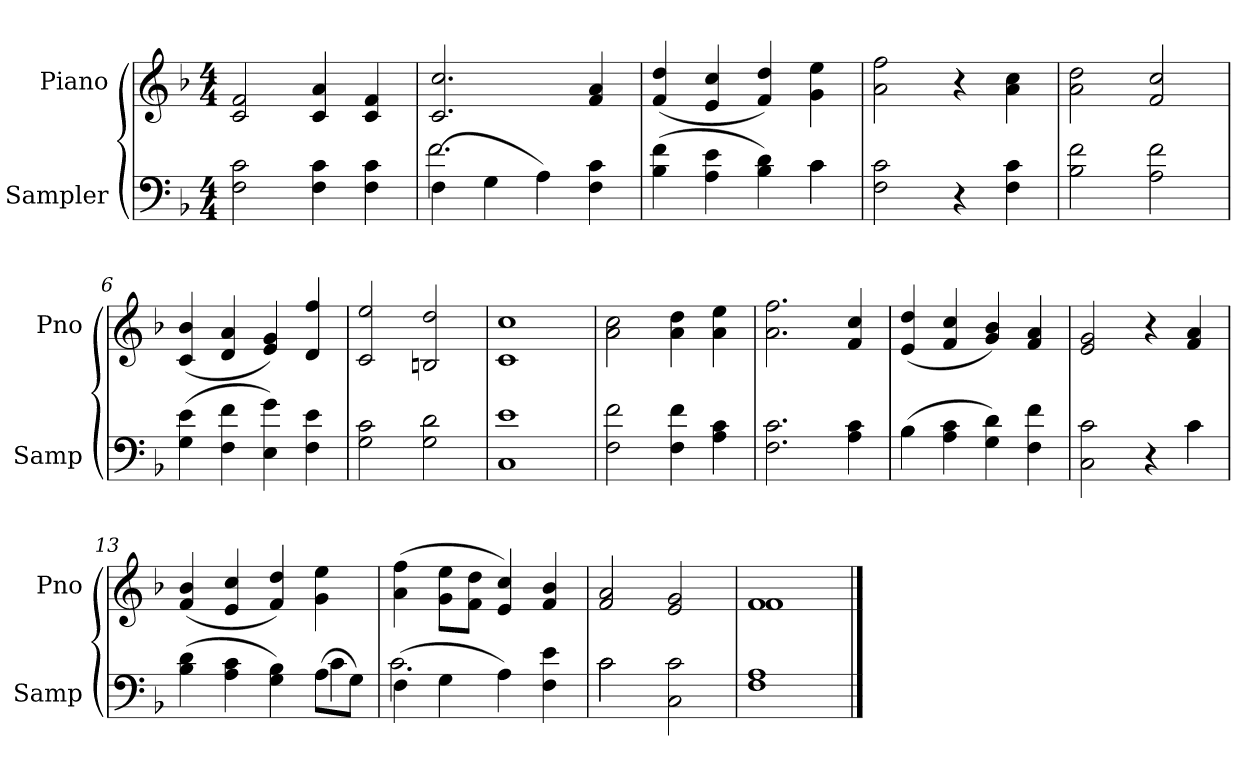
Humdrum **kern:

**kern	**kern
*part2	*part1
*staff2	*staff1
*I"Sampler	*I"Piano
*I'Samp	*I'Pno
*clefF4	*clefG2
*k[b-]	*k[b-]
*F:	*F:
*M4/4	*M4/4
=1	=1
2F 2c	2c 2f
4F 4c	4c 4a
4F 4c	4c 4f
=2	=2
*^	*
(4F\	2.f	2.c 2.cc
4G\	.	.
4A\)	.	.
4F 4c	4ryy	4f 4a
=3	=3	=3
(4B- 4f	2.ryy	(4f 4dd
4A 4e	.	4e 4cc
4B- 4d)	.	4f 4dd)
4c\	4c	4g 4ee
*v	*v	*
=4	=4
2F 2c	2a 2ff
4r	4r
4F 4c	4a 4cc
=5	=5
2B- 2f	2a 2dd
2A 2f	2f 2cc
=6	=6
(4G 4e	(4c 4b-
4F 4f	4d 4a
4E 4g)	4e 4g)
4F 4e	4d 4ff
=7	=7
2G 2c	2c 2ee
2G 2d	2Bn 2dd
=8	=8
1C 1e	1c 1cc
=9	=9
2F 2f	2a 2cc
4F 4f	4a 4dd
4A 4c	4a 4ee
=10	=10
2.F 2.c	2.a 2.ff
4A 4c	4f 4cc
=11	=11
*^	*
(4B-\	4B-	(4e 4dd
4A 4c	2.ryy	4f 4cc
4G 4d)	.	4g 4b-)
4F 4f	.	4f 4a
=12	=12	=12
2C 2c	2.ryy	2e 2g
4r	.	4r
4c\	4c	4f 4a
=13	=13	=13
(4B- 4d	2.ryy	(4f 4b-
4A 4c	.	4e 4cc
4G 4B-)	.	4f 4dd)
(8A\L	4c	4g 4ee
8G\J)	.	.
=14	=14	=14
(4F\	2.c	(4a 4ff
4G\	.	8g\ 8ee\L
.	.	8f\ 8dd\J
4A\)	.	4e 4cc)
4F 4e	4ryy	4f 4b-
=15	=15	=15
2c\	2c	2f 2a
2C 2c	2ryy	2e 2g
*v	*v	*
=16	=16
*	*^
1F 1A	1f/	1f
*	*v	*v
==	==
*-	*-
